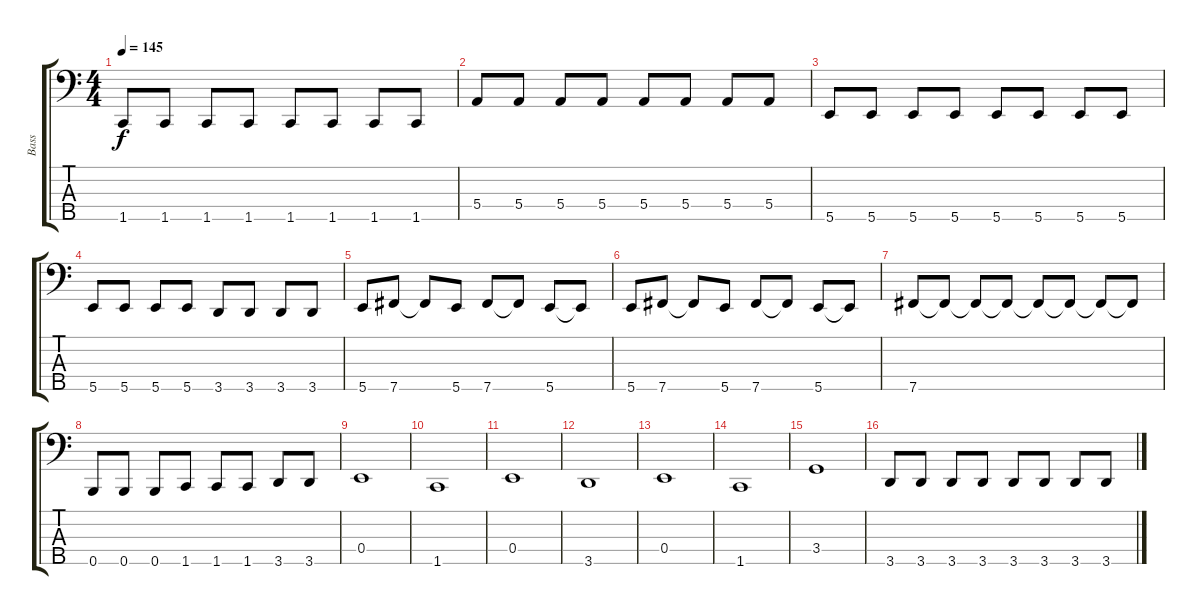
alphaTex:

\track ("Bass" "Bass") {instrument electricbasspick}
\staff {score tabs}
\tuning (G2 D2 A1 E1 B0) {hide}
\ts (4 4)
\tempo 145
\clef f4
\ks c
1.5.8{dy f} 1.5.8 1.5.8 1.5.8 1.5.8 1.5.8 1.5.8 1.5.8 |
5.4.8 5.4.8 5.4.8 5.4.8 5.4.8 5.4.8 5.4.8 5.4.8 |
5.5.8 5.5.8 5.5.8 5.5.8 5.5.8 5.5.8 5.5.8 5.5.8 |
5.5.8 5.5.8 5.5.8 5.5.8 3.5.8 3.5.8 3.5.8 3.5.8 |
5.5.8 7.5.8 7.5{t}.8 5.5.8 7.5.8 7.5{t}.8 5.5.8 5.5{t}.8 |
5.5.8 7.5.8 7.5{t}.8 5.5.8 7.5.8 7.5{t}.8 5.5.8 5.5{t}.8 |
7.5.8 7.5{t}.8 7.5{t}.8 7.5{t}.8 7.5{t}.8 7.5{t}.8 7.5{t}.8 7.5{t}.8 |
0.5.8 0.5.8 0.5.8 1.5.8 1.5.8 1.5.8 3.5.8 3.5.8 |
0.4.1 |
1.5.1 |
0.4.1 |
3.5.1 |
0.4.1 |
1.5.1 |
3.4.1 |
3.5.8 3.5.8 3.5.8 3.5.8 3.5.8 3.5.8 3.5.8 3.5.8
